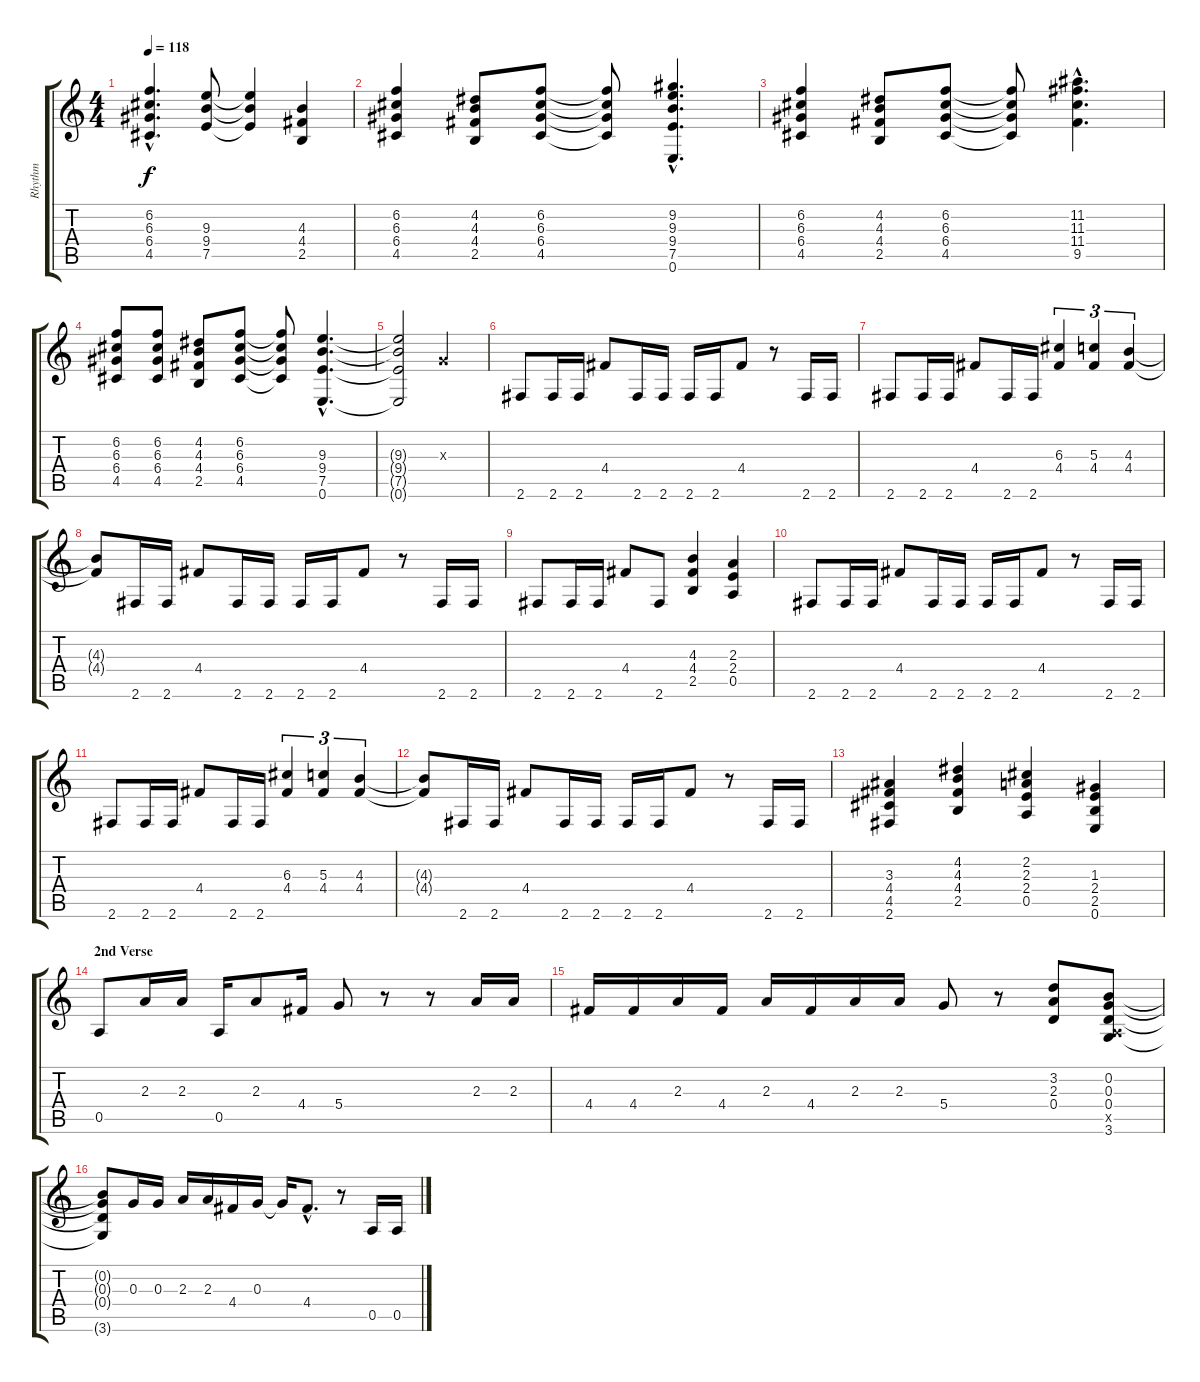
\track ("Rhythm" "Rhythm") {instrument distortionguitar}
\staff {score tabs}
\tuning (E4 B3 G3 D3 A2 E2) {hide}
\ts (4 4)
\tempo 118
\clef g2
\ks c
(6.2{hac} 6.3{hac} 6.4{hac} 4.5{hac}).4{d dy f} (9.3 9.4 7.5).8 (9.3{t} 9.4{t} 7.5{t}).4 (4.3 4.4 2.5).4 |
(6.2 6.3 6.4 4.5).4 (4.2 4.3 4.4 2.5).8 (6.2 6.3 6.4 4.5).8 (6.2{t} 6.3{t} 6.4{t} 4.5{t}).8 (9.2{hac} 9.3{hac} 9.4{hac} 7.5{hac} 0.6{hac}).4{d} |
(6.2 6.3 6.4 4.5).4 (4.2 4.3 4.4 2.5).8 (6.2 6.3 6.4 4.5).8 (6.2{t} 6.3{t} 6.4{t} 4.5{t}).8 (11.2{hac} 11.3{hac} 11.4{hac} 9.5{hac}).4{d} |
(6.2 6.3 6.4 4.5).8 (6.2 6.3 6.4 4.5).8 (4.2 4.3 4.4 2.5).8 (6.2 6.3 6.4 4.5).8 (6.2{t} 6.3{t} 6.4{t} 4.5{t}).8 (9.3{hac} 9.4{hac} 7.5{hac} 0.6{hac}).4{d} |
(9.3{t} 9.4{t} 7.5{t} 0.6{t}).2 0.3{x}.2 |
2.6.8 2.6.16 2.6.16 4.4.8 2.6.16 2.6.16 2.6.16 2.6.16 4.4.8 r.8 2.6.16 2.6.16 |
2.6.8 2.6.16 2.6.16 4.4.8 2.6.16 2.6.16 (6.3 4.4).4{tu (3 2)} (5.3 4.4).4{tu (3 2)} (4.3 4.4).4{tu (3 2)} |
(4.3{t} 4.4{t}).8 2.6.16 2.6.16 4.4.8 2.6.16 2.6.16 2.6.16 2.6.16 4.4.8 r.8 2.6.16 2.6.16 |
2.6.8 2.6.16 2.6.16 4.4.8 2.6.8 (4.3 4.4 2.5).4 (2.3 2.4 0.5).4 |
2.6.8 2.6.16 2.6.16 4.4.8 2.6.16 2.6.16 2.6.16 2.6.16 4.4.8 r.8 2.6.16 2.6.16 |
2.6.8 2.6.16 2.6.16 4.4.8 2.6.16 2.6.16 (6.3 4.4).4{tu (3 2)} (5.3 4.4).4{tu (3 2)} (4.3 4.4).4{tu (3 2)} |
(4.3{t} 4.4{t}).8 2.6.16 2.6.16 4.4.8 2.6.16 2.6.16 2.6.16 2.6.16 4.4.8 r.8 2.6.16 2.6.16 |
(3.3 4.4 4.5 2.6).4 (4.2 4.3 4.4 2.5).4 (2.2 2.3 2.4 0.5).4 (1.3 2.4 2.5 0.6).4 |
\section ("" "2nd Verse")
0.5.8 2.3.16 2.3.16 0.5.16 2.3.8 4.4.16 5.4.8 r.8 r.8 2.3.16 2.3.16 |
4.4.16 4.4.16 2.3.16 4.4.16 2.3.16 4.4.16 2.3.16 2.3.16 5.4.8 r.8 (3.2 2.3 0.4).8 (0.2 0.3 0.4 0.5{x} 3.6).8 |
(0.2{t} 0.3{t} 0.4{t} 3.6{t}).8 0.3.16 0.3.16 2.3.16 2.3.16 4.4.16 0.3.16 0.3{t}.16 4.4{hac}.8{d} r.8 0.5.16 0.5.16
